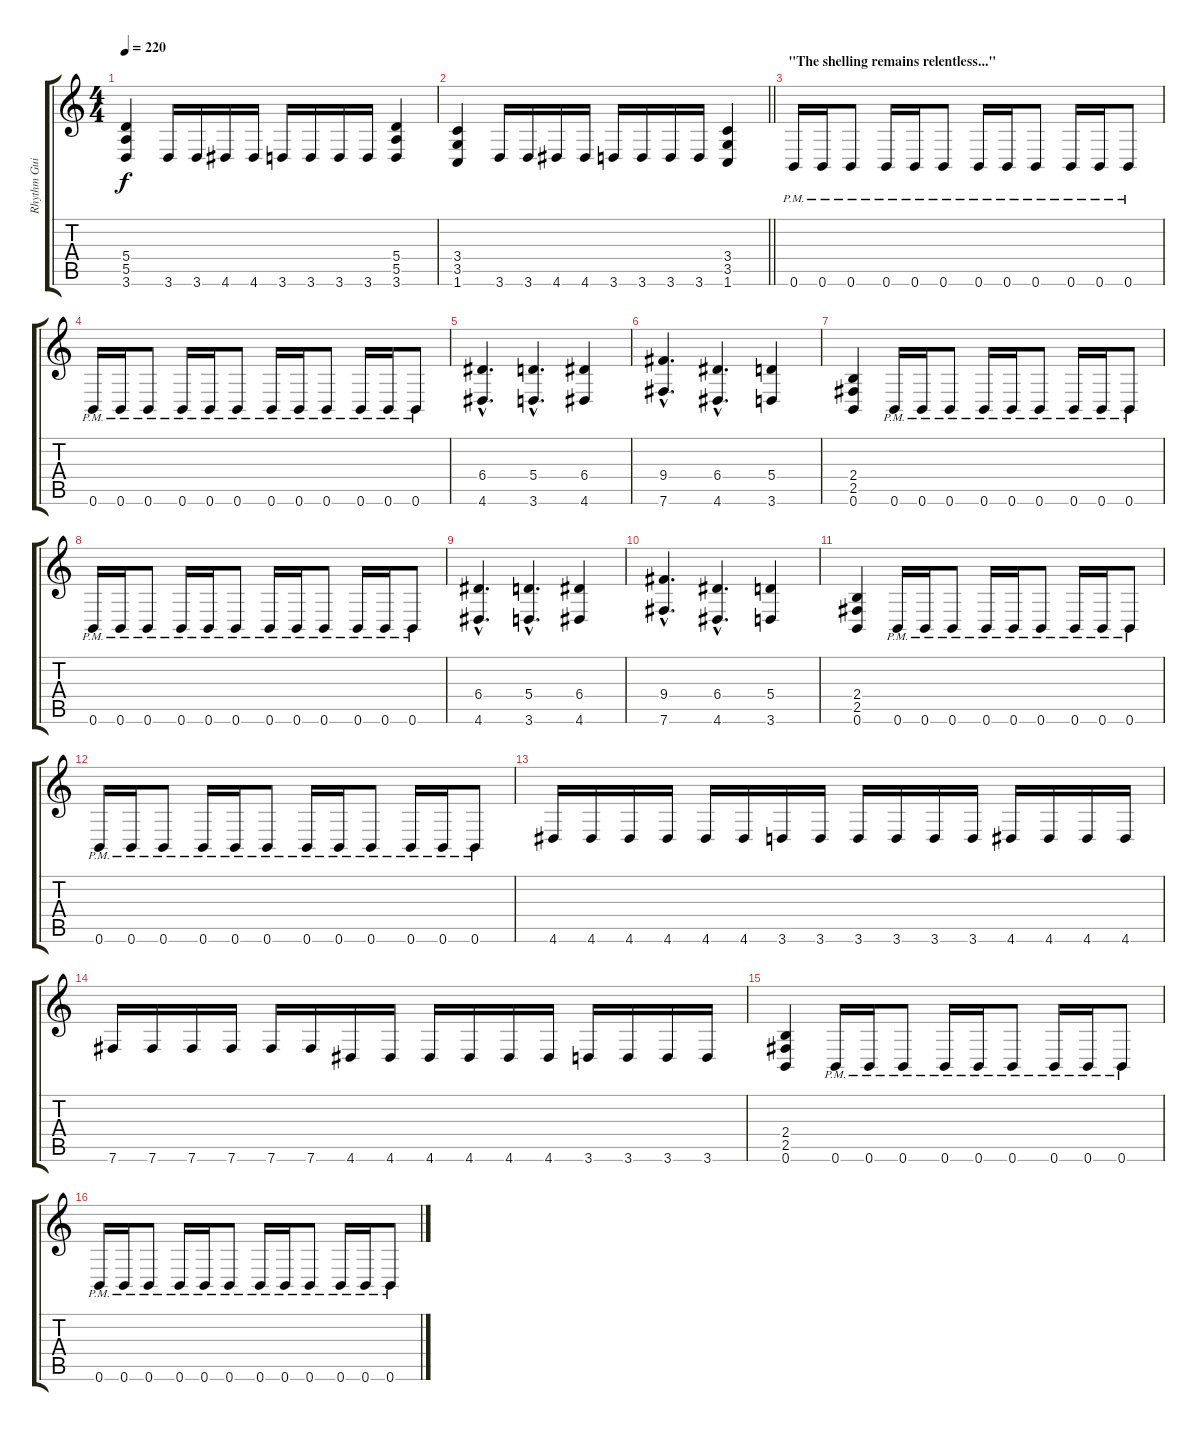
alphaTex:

\track ("Rhythm Guitar II" "Rhythm Gui") {instrument distortionguitar}
\staff {score tabs}
\tuning (B3 Gb3 D3 A2 E2 B1) {hide}
\ts (4 4)
\tempo 220
\clef g2
\ks c
(5.4 5.5 3.6).4{dy f} 3.6.16 3.6.16 4.6.16 4.6.16 3.6.16 3.6.16 3.6.16 3.6.16 (5.4 5.5 3.6).4 |
\barLineRight lightlight
(3.4 3.5 1.6).4 3.6.16 3.6.16 4.6.16 4.6.16 3.6.16 3.6.16 3.6.16 3.6.16 (3.4 3.5 1.6).4 |
\section ("" "\"The shelling remains relentless...\"")
0.6{pm}.16 0.6{pm}.16 0.6{pm}.8 0.6{pm}.16 0.6{pm}.16 0.6{pm}.8 0.6{pm}.16 0.6{pm}.16 0.6{pm}.8 0.6{pm}.16 0.6{pm}.16 0.6{pm}.8 |
0.6{pm}.16 0.6{pm}.16 0.6{pm}.8 0.6{pm}.16 0.6{pm}.16 0.6{pm}.8 0.6{pm}.16 0.6{pm}.16 0.6{pm}.8 0.6{pm}.16 0.6{pm}.16 0.6{pm}.8 |
(6.4{hac} 4.6{hac}).4{d} (5.4{hac} 3.6{hac}).4{d} (6.4 4.6).4 |
(9.4{hac} 7.6{hac}).4{d} (6.4{hac} 4.6{hac}).4{d} (5.4 3.6).4 |
(2.4 2.5 0.6).4 0.6{pm}.16 0.6{pm}.16 0.6{pm}.8 0.6{pm}.16 0.6{pm}.16 0.6{pm}.8 0.6{pm}.16 0.6{pm}.16 0.6{pm}.8 |
0.6{pm}.16 0.6{pm}.16 0.6{pm}.8 0.6{pm}.16 0.6{pm}.16 0.6{pm}.8 0.6{pm}.16 0.6{pm}.16 0.6{pm}.8 0.6{pm}.16 0.6{pm}.16 0.6{pm}.8 |
(6.4{hac} 4.6{hac}).4{d} (5.4{hac} 3.6{hac}).4{d} (6.4 4.6).4 |
(9.4{hac} 7.6{hac}).4{d} (6.4{hac} 4.6{hac}).4{d} (5.4 3.6).4 |
(2.4 2.5 0.6).4 0.6{pm}.16 0.6{pm}.16 0.6{pm}.8 0.6{pm}.16 0.6{pm}.16 0.6{pm}.8 0.6{pm}.16 0.6{pm}.16 0.6{pm}.8 |
0.6{pm}.16 0.6{pm}.16 0.6{pm}.8 0.6{pm}.16 0.6{pm}.16 0.6{pm}.8 0.6{pm}.16 0.6{pm}.16 0.6{pm}.8 0.6{pm}.16 0.6{pm}.16 0.6{pm}.8 |
4.6.16 4.6.16 4.6.16 4.6.16 4.6.16 4.6.16 3.6.16 3.6.16 3.6.16 3.6.16 3.6.16 3.6.16 4.6.16 4.6.16 4.6.16 4.6.16 |
7.6.16 7.6.16 7.6.16 7.6.16 7.6.16 7.6.16 4.6.16 4.6.16 4.6.16 4.6.16 4.6.16 4.6.16 3.6.16 3.6.16 3.6.16 3.6.16 |
(2.4 2.5 0.6).4 0.6{pm}.16 0.6{pm}.16 0.6{pm}.8 0.6{pm}.16 0.6{pm}.16 0.6{pm}.8 0.6{pm}.16 0.6{pm}.16 0.6{pm}.8 |
0.6{pm}.16 0.6{pm}.16 0.6{pm}.8 0.6{pm}.16 0.6{pm}.16 0.6{pm}.8 0.6{pm}.16 0.6{pm}.16 0.6{pm}.8 0.6{pm}.16 0.6{pm}.16 0.6{pm}.8
